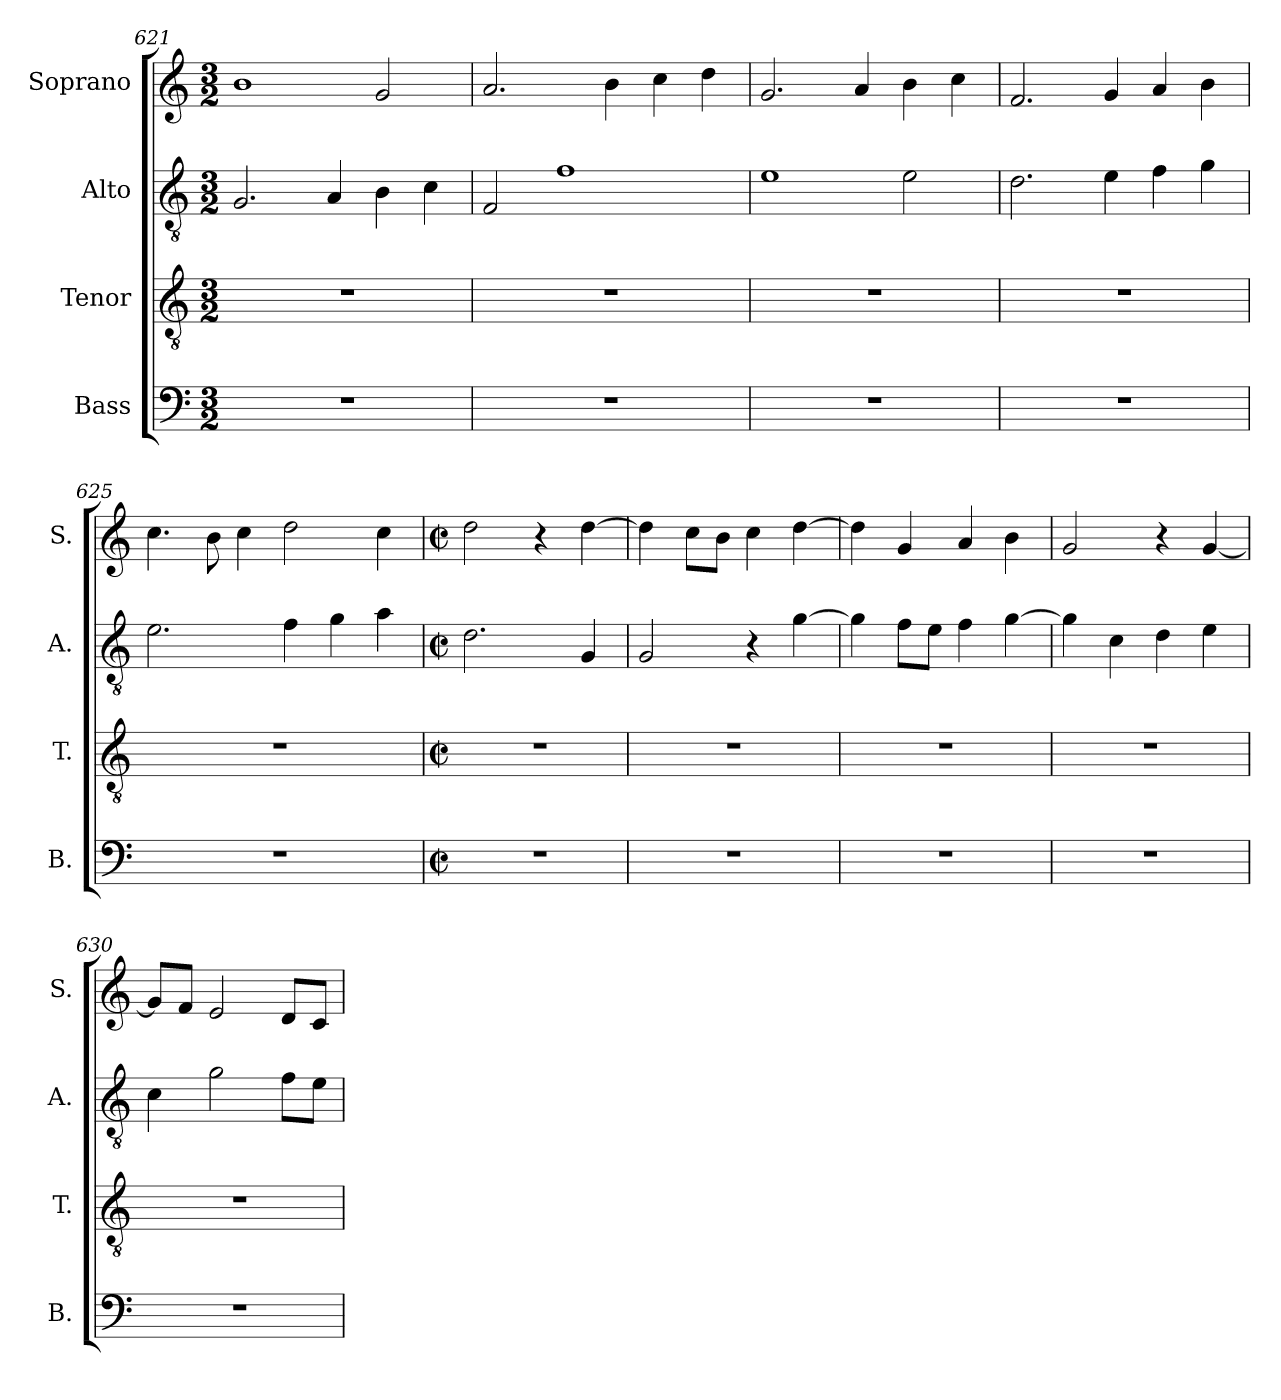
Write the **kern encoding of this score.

**kern	**kern	**kern	**kern
*part4	*part3	*part2	*part1
*staff4	*staff3	*staff2	*staff1
*I"Bass	*I"Tenor	*I"Alto	*I"Soprano
*I'B.	*I'T.	*I'A.	*I'S.
*clefF4	*clefGv2	*clefGv2	*clefG2
*k[]	*k[]	*k[]	*k[]
*C:	*C:	*C:	*C:
*M3/2	*M3/2	*M3/2	*M3/2
=621	=621	=621	=621
!LO:N:vis=1	!LO:N:vis=1	!	!
1.r	1.r	2.G/	1b
.	.	4A/	.
.	.	4B\	2g/
.	.	4c\	.
=622	=622	=622	=622
!LO:N:vis=1	!LO:N:vis=1	!	!
1.r	1.r	2F/	2.a/
.	.	1f	.
.	.	.	4b\
.	.	.	4cc\
.	.	.	4dd\
=623	=623	=623	=623
!LO:N:vis=1	!LO:N:vis=1	!	!
1.r	1.r	1e	2.g/
.	.	.	4a/
.	.	2e\	4b\
.	.	.	4cc\
=624	=624	=624	=624
!LO:N:vis=1	!LO:N:vis=1	!	!
1.r	1.r	2.d\	2.f/
.	.	4e\	4g/
.	.	4f\	4a/
.	.	4g\	4b\
!!LO:LB:g=z
=625	=625	=625	=625
!LO:N:vis=1	!LO:N:vis=1	!	!
1.r	1.r	2.e\	4.cc\
.	.	.	8b\
.	.	.	4cc\
.	.	4f\	2dd\
.	.	4g\	.
.	.	4a\	4cc\
=626	=626	=626	=626
*M2/2	*M2/2	*M2/2	*M2/2
*met(c|)	*met(c|)	*met(c|)	*met(c|)
1r	1r	2.d\	2dd\
.	.	.	4r
.	.	4G/	[>4dd\
=627	=627	=627	=627
1r	1r	2G/	4dd\]
.	.	.	8cc\L
.	.	.	8b\J
.	.	4r	4cc\
.	.	[>4g\	[>4dd\
=628	=628	=628	=628
1r	1r	4g\]	4dd\]
.	.	8f\L	4g/
.	.	8e\J	.
.	.	4f\	4a/
.	.	[>4g\	4b\
=629	=629	=629	=629
1r	1r	4g\]	2g/
.	.	4c\	.
.	.	4d\	4r
.	.	4e\	[<4g/
=630	=630	=630	=630
1r	1r	4c\	8g/L]
.	.	.	8f/J
.	.	2g\	2e/
.	.	8f\L	8d/L
.	.	8e\J	8c/J
=	=	=	=
*-	*-	*-	*-
